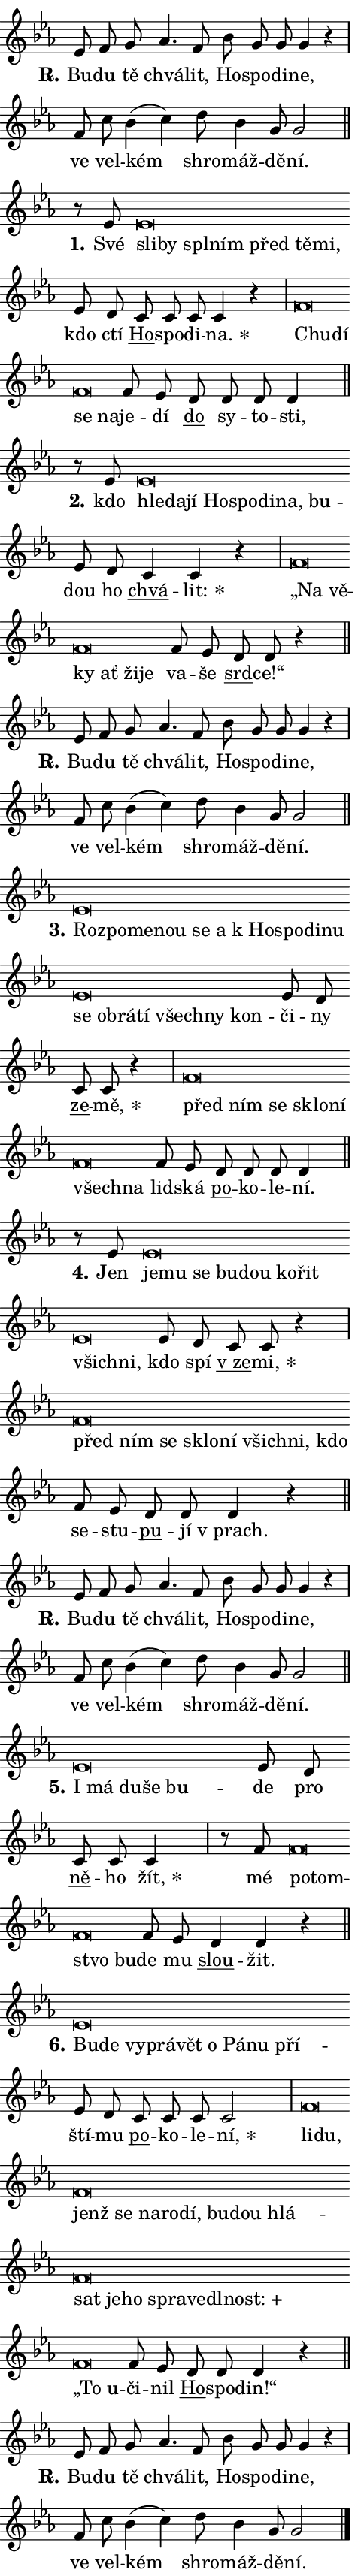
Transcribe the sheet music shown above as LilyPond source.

\version "2.24.0"
\header { tagline = "" }
\paper {
  indent = 0\cm
  top-margin = 0\cm
  right-margin = 0.13\cm % to fit lyric hyphens
  bottom-margin = 0\cm
  left-margin = 0\cm
  paper-width = 8\cm
  page-breaking = #ly:one-page-breaking
  system-system-spacing.basic-distance = #11
  score-system-spacing.basic-distance = #11
  ragged-last = ##f
}


%% Author: Thomas Morley
%% https://lists.gnu.org/archive/html/lilypond-user/2020-05/msg00002.html
#(define (line-position grob)
"Returns position of @var[grob} in current system:
   @code{'start}, if at first time-step
   @code{'end}, if at last time-step
   @code{'middle} otherwise
"
  (let* ((col (ly:item-get-column grob))
         (ln (ly:grob-object col 'left-neighbor))
         (rn (ly:grob-object col 'right-neighbor))
         (col-to-check-left (if (ly:grob? ln) ln col))
         (col-to-check-right (if (ly:grob? rn) rn col))
         (break-dir-left
           (and
             (ly:grob-property col-to-check-left 'non-musical #f)
             (ly:item-break-dir col-to-check-left)))
         (break-dir-right
           (and
             (ly:grob-property col-to-check-right 'non-musical #f)
             (ly:item-break-dir col-to-check-right))))
        (cond ((eqv? 1 break-dir-left) 'start)
              ((eqv? -1 break-dir-right) 'end)
              (else 'middle))))

#(define (tranparent-at-line-position vctor)
  (lambda (grob)
  "Relying on @code{line-position} select the relevant enry from @var{vctor}.
Used to determine transparency,"
    (case (line-position grob)
      ((end) (not (vector-ref vctor 0)))
      ((middle) (not (vector-ref vctor 1)))
      ((start) (not (vector-ref vctor 2))))))

noteHeadBreakVisibility =
#(define-music-function (break-visibility)(vector?)
"Makes @code{NoteHead}s transparent relying on @var{break-visibility}"
#{
  \override NoteHead.transparent =
    #(tranparent-at-line-position break-visibility)
#})

#(define delete-ledgers-for-transparent-note-heads
  (lambda (grob)
    "Reads whether a @code{NoteHead} is transparent.
If so this @code{NoteHead} is removed from @code{'note-heads} from
@var{grob}, which is supposed to be @code{LedgerLineSpanner}.
As a result ledgers are not printed for this @code{NoteHead}"
    (let* ((nhds-array (ly:grob-object grob 'note-heads))
           (nhds-list
             (if (ly:grob-array? nhds-array)
                 (ly:grob-array->list nhds-array)
                 '()))
           ;; Relies on the transparent-property being done before
           ;; Staff.LedgerLineSpanner.after-line-breaking is executed.
           ;; This is fragile ...
           (to-keep
             (remove
               (lambda (nhd)
                 (ly:grob-property nhd 'transparent #f))
               nhds-list)))
      ;; TODO find a better method to iterate over grob-arrays, similiar
      ;; to filter/remove etc for lists
      ;; For now rebuilt from scratch
      (set! (ly:grob-object grob 'note-heads)  '())
      (for-each
        (lambda (nhd)
          (ly:pointer-group-interface::add-grob grob 'note-heads nhd))
        to-keep))))

squashNotes = {
  \override NoteHead.X-extent = #'(-0.2 . 0.2)
  \override NoteHead.Y-extent = #'(-0.75 . 0)
  \override NoteHead.stencil =
    #(lambda (grob)
       (let ((pos (ly:grob-property grob 'staff-position)))
         (begin
           (if (< pos -7) (display "ERROR: Lower brevis then expected\n") (display ""))
           (if (<= pos -6) ly:text-interface::print ly:note-head::print))))
}
unSquashNotes = {
  \revert NoteHead.X-extent
  \revert NoteHead.Y-extent
  \revert NoteHead.stencil
}

hideNotes = \noteHeadBreakVisibility #begin-of-line-visible
unHideNotes = \noteHeadBreakVisibility #all-visible

% work-around for resetting accidentals
% https://lilypond.org/doc/v2.23/Documentation/notation/displaying-rhythms#unmetered-music
cadenzaMeasure = {
  \cadenzaOff
  \partial 1024 s1024
  \cadenzaOn
}

#(define-markup-command (accent layout props text) (markup?)
  "Underline accented syllable"
  (interpret-markup layout props
    #{\markup \override #'(offset . 4.3) \underline { #text }#}))

responsum = \markup \concat {
  "R" \hspace #-1.05 \path #0.1 #'((moveto 0 0.07) (lineto 0.9 0.8)) \hspace #0.05 "."
}

spaceSize = #0.6828661417322834 % exact space size for TeX Gyre Schola

\layout {
  \context {
    \Staff
    \remove "Time_signature_engraver"
    \override LedgerLineSpanner.after-line-breaking = #delete-ledgers-for-transparent-note-heads
  }
  \context {
    \Lyrics {
      \override LyricSpace.minimum-distance = \spaceSize
      \override LyricText.font-name = #"TeX Gyre Schola"
      \override LyricText.font-size = 1
      \override StanzaNumber.font-name = #"TeX Gyre Schola Bold"
      \override StanzaNumber.font-size = 1
    }
  }
  \context {
    \Score 
    \override NoteHead.text =
      #(lambda (grob) 
        (let ((pos (ly:grob-property grob 'staff-position)))
          #{\markup {
            \combine
              \halign #-0.55 \raise #(if (= pos -6) 0 0.5) \override #'(thickness . 2) \draw-line #'(3.2 . 0)
              \musicglyph "noteheads.sM1"
          }#}))
  }
}

% magnetic-lyrics.ily
%
%   written by
%     Jean Abou Samra <jean@abou-samra.fr>
%     Werner Lemberg <wl@gnu.org>
%
%   adapted by
%     Jiri Hon <jiri.hon@gmail.com>
%
% Version 2022-Apr-15

% https://www.mail-archive.com/lilypond-user@gnu.org/msg149350.html

#(define (Left_hyphen_pointer_engraver context)
   "Collect syllable-hyphen-syllable occurrences in lyrics and store
them in properties.  This engraver only looks to the left.  For
example, if the lyrics input is @code{foo -- bar}, it does the
following.

@itemize @bullet
@item
Set the @code{text} property of the @code{LyricHyphen} grob between
@q{foo} and @q{bar} to @code{foo}.

@item
Set the @code{left-hyphen} property of the @code{LyricText} grob with
text @q{foo} to the @code{LyricHyphen} grob between @q{foo} and
@q{bar}.
@end itemize

Use this auxiliary engraver in combination with the
@code{lyric-@/text::@/apply-@/magnetic-@/offset!} hook."
   (let ((hyphen #f)
         (text #f))
     (make-engraver
      (acknowledgers
       ((lyric-syllable-interface engraver grob source-engraver)
        (set! text grob)))
      (end-acknowledgers
       ((lyric-hyphen-interface engraver grob source-engraver)
        ;(when (not (grob::has-interface grob 'lyric-space-interface))
          (set! hyphen grob)));)
      ((stop-translation-timestep engraver)
       (when (and text hyphen)
         (ly:grob-set-object! text 'left-hyphen hyphen))
       (set! text #f)
       (set! hyphen #f)))))

#(define (lyric-text::apply-magnetic-offset! grob)
   "If the space between two syllables is less than the value in
property @code{LyricText@/.details@/.squash-threshold}, move the right
syllable to the left so that it gets concatenated with the left
syllable.

Use this function as a hook for
@code{LyricText@/.after-@/line-@/breaking} if the
@code{Left_@/hyphen_@/pointer_@/engraver} is active."
   (let ((hyphen (ly:grob-object grob 'left-hyphen #f)))
     (when hyphen
       (let ((left-text (ly:spanner-bound hyphen LEFT)))
         (when (grob::has-interface left-text 'lyric-syllable-interface)
           (let* ((common (ly:grob-common-refpoint grob left-text X))
                  (this-x-ext (ly:grob-extent grob common X))
                  (left-x-ext
                   (begin
                     ;; Trigger magnetism for left-text.
                     (ly:grob-property left-text 'after-line-breaking)
                     (ly:grob-extent left-text common X)))
                  ;; `delta` is the gap width between two syllables.
                  (delta (- (interval-start this-x-ext)
                            (interval-end left-x-ext)))
                  (details (ly:grob-property grob 'details))
                  (threshold (assoc-get 'squash-threshold details 0.2)))
             (when (< delta threshold)
               (let* (;; We have to manipulate the input text so that
                      ;; ligatures crossing syllable boundaries are not
                      ;; disabled.  For languages based on the Latin
                      ;; script this is essentially a beautification.
                      ;; However, for non-Western scripts it can be a
                      ;; necessity.
                      (lt (ly:grob-property left-text 'text))
                      (rt (ly:grob-property grob 'text))
                      (is-space (grob::has-interface hyphen 'lyric-space-interface))
                      (space (if is-space " " ""))
                      (extra-delta (if is-space spaceSize 0))
                      ;; Append new syllable.
                      (ltrt-space (if (and (string? lt) (string? rt))
                                (string-append lt space rt)
                                (make-concat-markup (list lt space rt))))
                      ;; Right-align `ltrt` to the right side.
                      (ltrt-space-markup (grob-interpret-markup
                               grob
                               (make-translate-markup
                                (cons (interval-length this-x-ext) 0)
                                (make-right-align-markup ltrt-space)))))
                 (begin
                   ;; Don't print `left-text`.
                   (ly:grob-set-property! left-text 'stencil #f)
                   ;; Set text and stencil (which holds all collected
                   ;; syllables so far) and shift it to the left.
                   (ly:grob-set-property! grob 'text ltrt-space)
                   (ly:grob-set-property! grob 'stencil ltrt-space-markup)
                   (ly:grob-translate-axis! grob (- (- delta extra-delta)) X))))))))))


#(define (lyric-hyphen::displace-bounds-first grob)
   ;; Make very sure this callback isn't triggered too early.
   (let ((left (ly:spanner-bound grob LEFT))
         (right (ly:spanner-bound grob RIGHT)))
     (ly:grob-property left 'after-line-breaking)
     (ly:grob-property right 'after-line-breaking)
     (ly:lyric-hyphen::print grob)))

squashThreshold = #0.4

\layout {
  \context {
    \Lyrics
    \consists #Left_hyphen_pointer_engraver
    \override LyricText.after-line-breaking =
      #lyric-text::apply-magnetic-offset!
    \override LyricHyphen.stencil = #lyric-hyphen::displace-bounds-first
    \override LyricText.details.squash-threshold = \squashThreshold
    \override LyricHyphen.minimum-distance = 0
    \override LyricHyphen.minimum-length = \squashThreshold
  }
}

squashText = \override LyricText.details.squash-threshold = 9999
unSquashText = \override LyricText.details.squash-threshold = \squashThreshold

leftText = \override LyricText.self-alignment-X = #LEFT
unLeftText = \revert LyricText.self-alignment-X

starOffset = #(lambda (grob) 
                (let ((x_offset (ly:self-alignment-interface::aligned-on-x-parent grob)))
                  (if (= x_offset 0) 0 (+ x_offset 1.2))))

star = #(define-music-function (syllable)(string?)
"Append star separator at the end of a syllable"
#{
  \once \override LyricText.X-offset = #starOffset
  \lyricmode { \markup {
    #syllable
    \override #'((font-name . "TeX Gyre Schola Bold")) \hspace #0.2 \lower #0.65 \larger "*"
  } }
#})

starAccent = #(define-music-function (syllable)(string?)
"Append star separator at the end of a syllable and make accent"
#{
  \once \override LyricText.X-offset = #starOffset
  \lyricmode { \markup {
    \accent #syllable
    \override #'((font-name . "TeX Gyre Schola Bold")) \hspace #0.2 \lower #0.65 \larger "*"
  } }
#})

breath = #(define-music-function (syllable)(string?)
"Append breathing indicator at the end of a syllable"
#{
  \lyricmode { \markup { #syllable "+" } }
#})

optionalBreath = #(define-music-function (syllable)(string?)
"Append optional breathing indicator at the end of a syllable"
#{
  \lyricmode { \markup { #syllable "(+)" } }
#})


\score {
    <<
        \new Voice = "melody" { \cadenzaOn \key es \major \relative { es'8 f g as4. f8 \bar "" bes g g \bar "" g4 r \cadenzaMeasure \bar "|" f8 c' \bar "" bes4( c) \bar "" d8 bes4 g8 g2 \cadenzaMeasure \bar "||" \break } }
        \new Lyrics \lyricsto "melody" { \lyricmode { \set stanza = \responsum
Bu -- du tě chvá -- lit, Ho -- spo -- di -- ne, ve vel -- kém shro -- máž -- dě -- ní. } }
    >>
    \layout {}
}

\score {
    <<
        \new Voice = "melody" { \cadenzaOn \key es \major \relative { r8 es'8 \squashNotes es\breve*1/16 \hideNotes \breve*1/16 \bar "" \breve*1/16 \bar "" \breve*1/16 \bar "" \breve*1/16 \bar "" \breve*1/16 \breve*1/16 \bar "" \unHideNotes \unSquashNotes es8 d \bar "" c c c c4 r \cadenzaMeasure \bar "|" \squashNotes f\breve*1/16 \hideNotes \breve*1/16 \bar "" \breve*1/16 \breve*1/16 \bar "" \unHideNotes \unSquashNotes f8 es \bar "" d d d d4 \cadenzaMeasure \bar "||" \break } }
        \new Lyrics \lyricsto "melody" { \lyricmode { \set stanza = "1."
Své \leftText sli -- \squashText by spl -- ním před tě -- mi, \unLeftText \unSquashText kdo ctí \markup \accent Ho -- spo -- di -- \star na. \leftText Chu -- \squashText dí se na -- \unLeftText \unSquashText je -- dí \markup \accent do sy -- to -- sti, } }
    >>
    \layout {}
}

\score {
    <<
        \new Voice = "melody" { \cadenzaOn \key es \major \relative { r8 es'8 \squashNotes es\breve*1/16 \hideNotes \breve*1/16 \bar "" \breve*1/16 \bar "" \breve*1/16 \bar "" \breve*1/16 \bar "" \breve*1/16 \bar "" \breve*1/16 \breve*1/16 \bar "" \unHideNotes \unSquashNotes es8 d \bar "" c4 c r \cadenzaMeasure \bar "|" \squashNotes f\breve*1/16 \hideNotes \breve*1/16 \bar "" \breve*1/16 \bar "" \breve*1/16 \bar "" \breve*1/16 \breve*1/16 \bar "" \unHideNotes \unSquashNotes f8 es \bar "" d8 d r4 \cadenzaMeasure \bar "||" \break } }
        \new Lyrics \lyricsto "melody" { \lyricmode { \set stanza = "2."
kdo \leftText hle -- \squashText da -- jí Ho -- spo -- di -- na, bu -- \unLeftText \unSquashText dou ho \markup \accent chvá -- \star lit: \leftText „Na \squashText vě -- ky ať ži -- je \unLeftText \unSquashText va -- še \markup \accent srd -- ce!“ } }
    >>
    \layout {}
}

\score {
    <<
        \new Voice = "melody" { \cadenzaOn \key es \major \relative { es'8 f g as4. f8 \bar "" bes g g \bar "" g4 r \cadenzaMeasure \bar "|" f8 c' \bar "" bes4( c) \bar "" d8 bes4 g8 g2 \cadenzaMeasure \bar "||" \break } }
        \new Lyrics \lyricsto "melody" { \lyricmode { \set stanza = \responsum
Bu -- du tě chvá -- lit, Ho -- spo -- di -- ne, ve vel -- kém shro -- máž -- dě -- ní. } }
    >>
    \layout {}
}

\score {
    <<
        \new Voice = "melody" { \cadenzaOn \key es \major \relative { \squashNotes es'\breve*1/16 \hideNotes \breve*1/16 \bar "" \breve*1/16 \bar "" \breve*1/16 \bar "" \breve*1/16 \bar "" \breve*1/16 \bar "" \breve*1/16 \bar "" \breve*1/16 \bar "" \breve*1/16 \bar "" \breve*1/16 \bar "" \breve*1/16 \bar "" \breve*1/16 \bar "" \breve*1/16 \bar "" \breve*1/16 \bar "" \breve*1/16 \bar "" \breve*1/16 \breve*1/16 \bar "" \unHideNotes \unSquashNotes es8 d \bar "" c8 c r4 \cadenzaMeasure \bar "|" \squashNotes f\breve*1/16 \hideNotes \breve*1/16 \bar "" \breve*1/16 \bar "" \breve*1/16 \bar "" \breve*1/16 \bar "" \breve*1/16 \breve*1/16 \bar "" \unHideNotes \unSquashNotes f8 es \bar "" d d d d4 \cadenzaMeasure \bar "||" \break } }
        \new Lyrics \lyricsto "melody" { \lyricmode { \set stanza = "3."
\leftText Roz -- \squashText po -- me -- nou se a "k Ho" -- spo -- di -- nu se ob -- rá -- tí všech -- ny kon -- \unLeftText \unSquashText či -- ny \markup \accent ze -- \star mě, \leftText před \squashText ním se sklo -- ní všech -- na \unLeftText \unSquashText lid -- ská \markup \accent po -- ko -- le -- ní. } }
    >>
    \layout {}
}

\score {
    <<
        \new Voice = "melody" { \cadenzaOn \key es \major \relative { r8 es'8 \squashNotes es\breve*1/16 \hideNotes \breve*1/16 \bar "" \breve*1/16 \bar "" \breve*1/16 \bar "" \breve*1/16 \bar "" \breve*1/16 \bar "" \breve*1/16 \bar "" \breve*1/16 \breve*1/16 \bar "" \unHideNotes \unSquashNotes es8 d \bar "" c8 c r4 \cadenzaMeasure \bar "|" \squashNotes f\breve*1/16 \hideNotes \breve*1/16 \bar "" \breve*1/16 \bar "" \breve*1/16 \bar "" \breve*1/16 \bar "" \breve*1/16 \bar "" \breve*1/16 \breve*1/16 \bar "" \unHideNotes \unSquashNotes f8 es \bar "" d d d4 r \cadenzaMeasure \bar "||" \break } }
        \new Lyrics \lyricsto "melody" { \lyricmode { \set stanza = "4."
Jen \leftText je -- \squashText mu se bu -- dou ko -- řit všich -- ni, \unLeftText \unSquashText kdo spí \markup \accent "v ze" -- \star mi, \leftText před \squashText ním se sklo -- ní všich -- ni, kdo \unLeftText \unSquashText se -- stu -- \markup \accent pu -- jí "v prach." } }
    >>
    \layout {}
}

\score {
    <<
        \new Voice = "melody" { \cadenzaOn \key es \major \relative { es'8 f g as4. f8 \bar "" bes g g \bar "" g4 r \cadenzaMeasure \bar "|" f8 c' \bar "" bes4( c) \bar "" d8 bes4 g8 g2 \cadenzaMeasure \bar "||" \break } }
        \new Lyrics \lyricsto "melody" { \lyricmode { \set stanza = \responsum
Bu -- du tě chvá -- lit, Ho -- spo -- di -- ne, ve vel -- kém shro -- máž -- dě -- ní. } }
    >>
    \layout {}
}

\score {
    <<
        \new Voice = "melody" { \cadenzaOn \key es \major \relative { \squashNotes es'\breve*1/16 \hideNotes \breve*1/16 \bar "" \breve*1/16 \bar "" \breve*1/16 \breve*1/16 \bar "" \unHideNotes \unSquashNotes es8 d \bar "" c c c4 \cadenzaMeasure \bar "|" r8 f8 \squashNotes f\breve*1/16 \hideNotes \breve*1/16 \bar "" \breve*1/16 \breve*1/16 \bar "" \unHideNotes \unSquashNotes f8 es \bar "" d4 d r \cadenzaMeasure \bar "||" \break } }
        \new Lyrics \lyricsto "melody" { \lyricmode { \set stanza = "5."
\leftText I \squashText má du -- še bu -- \unLeftText \unSquashText de pro \markup \accent ně -- ho \star žít, mé \leftText po -- \squashText tom -- stvo bu -- \unLeftText \unSquashText de mu \markup \accent slou -- žit. } }
    >>
    \layout {}
}

\score {
    <<
        \new Voice = "melody" { \cadenzaOn \key es \major \relative { \squashNotes es'\breve*1/16 \hideNotes \breve*1/16 \bar "" \breve*1/16 \bar "" \breve*1/16 \bar "" \breve*1/16 \bar "" \breve*1/16 \bar "" \breve*1/16 \bar "" \breve*1/16 \breve*1/16 \bar "" \unHideNotes \unSquashNotes es8 d \bar "" c c c c2 \cadenzaMeasure \bar "|" \squashNotes f\breve*1/16 \hideNotes \breve*1/16 \bar "" \breve*1/16 \bar "" \breve*1/16 \bar "" \breve*1/16 \bar "" \breve*1/16 \bar "" \breve*1/16 \bar "" \breve*1/16 \bar "" \breve*1/16 \bar "" \breve*1/16 \bar "" \breve*1/16 \bar "" \breve*1/16 \bar "" \breve*1/16 \bar "" \breve*1/16 \bar "" \breve*1/16 \bar "" \breve*1/16 \bar "" \breve*1/16 \bar "" \breve*1/16 \breve*1/16 \bar "" \unHideNotes \unSquashNotes f8 es \bar "" d d d4 r \cadenzaMeasure \bar "||" \break } }
        \new Lyrics \lyricsto "melody" { \lyricmode { \set stanza = "6."
\leftText Bu -- \squashText de vy -- prá -- vět o Pá -- nu pří -- \unLeftText \unSquashText ští -- mu \markup \accent po -- ko -- le -- \star ní, \leftText li -- \squashText du, jenž se na -- ro -- dí, bu -- dou hlá -- sat je -- ho spra -- ve -- dl -- \breath "nost:" „To u -- \unLeftText \unSquashText či -- nil \markup \accent Ho -- spo -- din!“ } }
    >>
    \layout {}
}

\score {
    <<
        \new Voice = "melody" { \cadenzaOn \key es \major \relative { es'8 f g as4. f8 \bar "" bes g g \bar "" g4 r \cadenzaMeasure \bar "|" f8 c' \bar "" bes4( c) \bar "" d8 bes4 g8 g2 \cadenzaMeasure \bar "||" \break } \bar "|." }
        \new Lyrics \lyricsto "melody" { \lyricmode { \set stanza = \responsum
Bu -- du tě chvá -- lit, Ho -- spo -- di -- ne, ve vel -- kém shro -- máž -- dě -- ní. } }
    >>
    \layout {}
}
